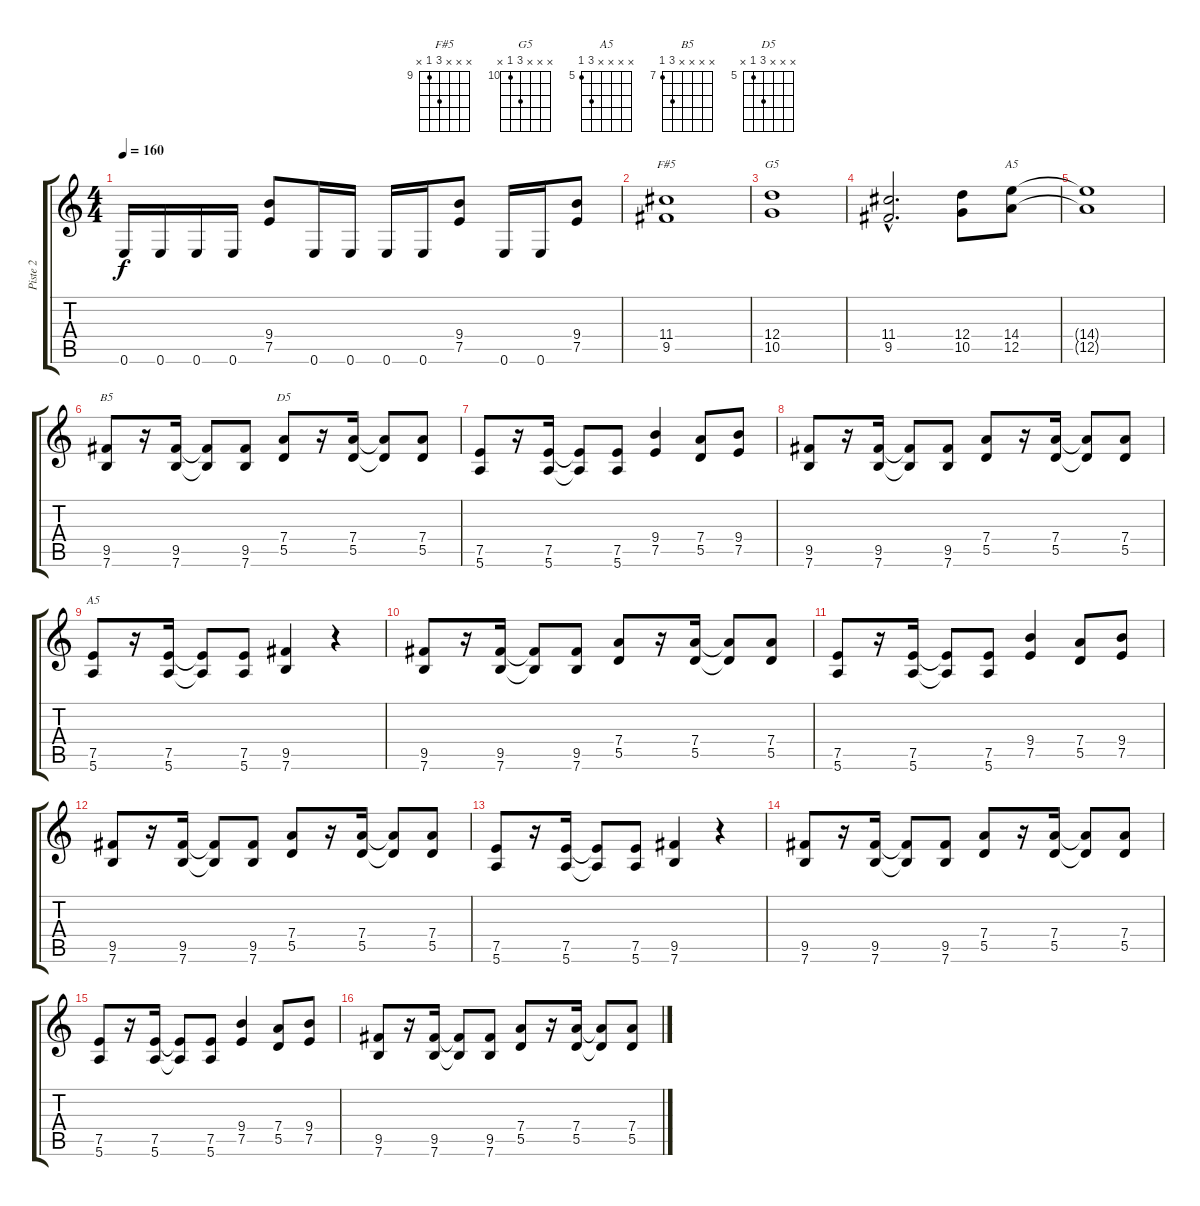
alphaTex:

\track ("Piste 2" "Piste 2") {instrument distortionguitar}
\staff {score tabs}
\tuning (E4 B3 G3 D3 A2 E2) {hide}
\chord ("F#5" x x x 11 9 x) {firstfret 9}
\chord ("G5" x x x 12 10 x) {firstfret 10}
\chord ("A5" x x x 14 12 x) {firstfret 12}
\chord ("B5" x x x x 9 7) {firstfret 7}
\chord ("D5" x x x 7 5 x) {firstfret 5}
\chord ("A5" x x x x 7 5) {firstfret 5}
\ts (4 4)
\tempo 160
\clef g2
\ks c
0.6.16{dy f} 0.6.16 0.6.16 0.6.16 (9.4 7.5).8 0.6.16 0.6.16 0.6.16 0.6.16 (9.4 7.5).8 0.6.16 0.6.16 (9.4 7.5).8 |
(11.4 9.5).1{ch "F#5"} |
(12.4 10.5).1{ch "G5"} |
(11.4{hac} 9.5{hac}).2{d} (12.4 10.5).8 (14.4 12.5).8{ch "A5"} |
(14.4{t} 12.5{t}).1 |
(9.5 7.6).8{ch "B5"} r.16 (9.5 7.6).16 (9.5{t} 7.6{t}).8 (9.5 7.6).8 (7.4 5.5).8{ch "D5"} r.16 (7.4 5.5).16 (7.4{t} 5.5{t}).8 (7.4 5.5).8 |
(7.5 5.6).8 r.16 (7.5 5.6).16 (7.5{t} 5.6{t}).8 (7.5 5.6).8 (9.4 7.5).4 (7.4 5.5).8 (9.4 7.5).8 |
(9.5 7.6).8 r.16 (9.5 7.6).16 (9.5{t} 7.6{t}).8 (9.5 7.6).8 (7.4 5.5).8 r.16 (7.4 5.5).16 (7.4{t} 5.5{t}).8 (7.4 5.5).8 |
(7.5 5.6).8{ch "A5"} r.16 (7.5 5.6).16 (7.5{t} 5.6{t}).8 (7.5 5.6).8 (9.5 7.6).4 r.4 |
(9.5 7.6).8 r.16 (9.5 7.6).16 (9.5{t} 7.6{t}).8 (9.5 7.6).8 (7.4 5.5).8 r.16 (7.4 5.5).16 (7.4{t} 5.5{t}).8 (7.4 5.5).8 |
(7.5 5.6).8 r.16 (7.5 5.6).16 (7.5{t} 5.6{t}).8 (7.5 5.6).8 (9.4 7.5).4 (7.4 5.5).8 (9.4 7.5).8 |
(9.5 7.6).8 r.16 (9.5 7.6).16 (9.5{t} 7.6{t}).8 (9.5 7.6).8 (7.4 5.5).8 r.16 (7.4 5.5).16 (7.4{t} 5.5{t}).8 (7.4 5.5).8 |
(7.5 5.6).8 r.16 (7.5 5.6).16 (7.5{t} 5.6{t}).8 (7.5 5.6).8 (9.5 7.6).4 r.4 |
(9.5 7.6).8 r.16 (9.5 7.6).16 (9.5{t} 7.6{t}).8 (9.5 7.6).8 (7.4 5.5).8 r.16 (7.4 5.5).16 (7.4{t} 5.5{t}).8 (7.4 5.5).8 |
(7.5 5.6).8 r.16 (7.5 5.6).16 (7.5{t} 5.6{t}).8 (7.5 5.6).8 (9.4 7.5).4 (7.4 5.5).8 (9.4 7.5).8 |
(9.5 7.6).8 r.16 (9.5 7.6).16 (9.5{t} 7.6{t}).8 (9.5 7.6).8 (7.4 5.5).8 r.16 (7.4 5.5).16 (7.4{t} 5.5{t}).8 (7.4 5.5).8
